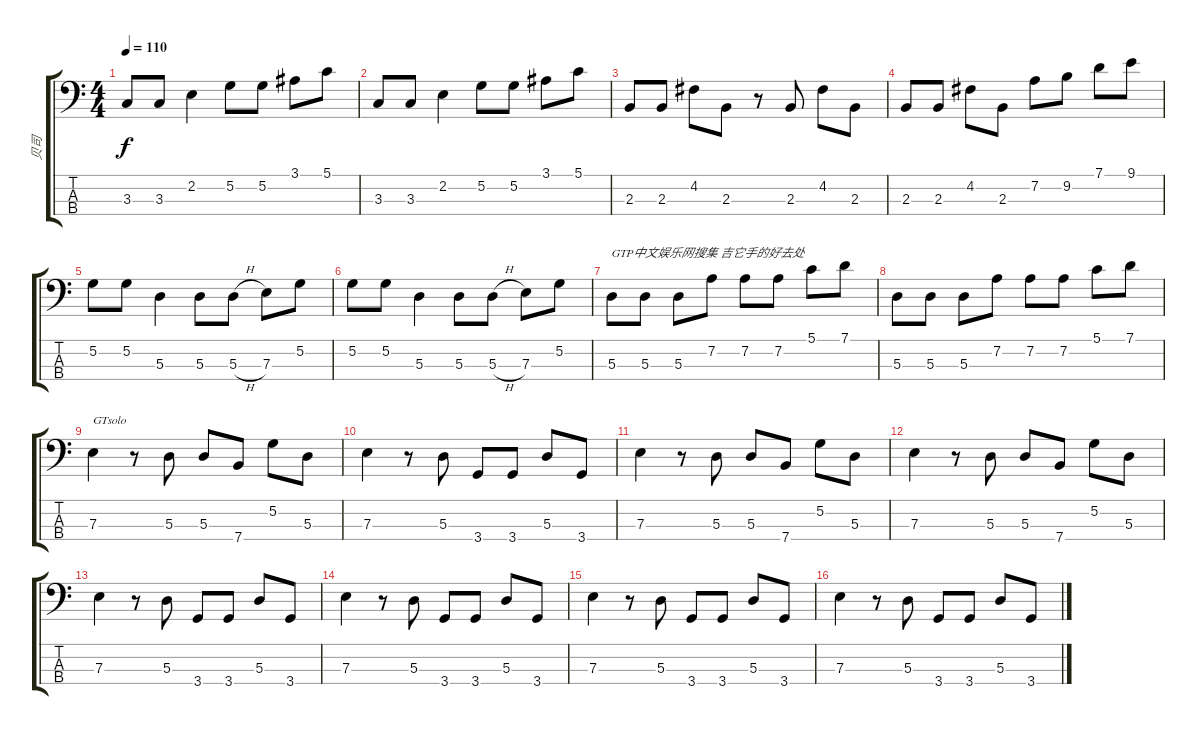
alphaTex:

\track ("贝司" "贝司") {instrument electricbassfinger}
\staff {score tabs}
\tuning (G2 D2 A1 E1) {hide}
\ts (4 4)
\tempo 110
\clef f4
\ks c
3.3.8{dy f} 3.3.8 2.2.4 5.2.8 5.2.8 3.1.8 5.1.8 |
3.3.8 3.3.8 2.2.4 5.2.8 5.2.8 3.1.8 5.1.8 |
2.3.8 2.3.8 4.2.8 2.3.8 r.8 2.3.8 4.2.8 2.3.8 |
2.3.8 2.3.8 4.2.8 2.3.8 7.2.8 9.2.8 7.1.8 9.1.8 |
5.2.8 5.2.8 5.3.4 5.3.8 5.3{h}.8 7.3.8 5.2.8 |
5.2.8 5.2.8 5.3.4 5.3.8 5.3{h}.8 7.3.8 5.2.8 |
5.3.8{txt "GTP中文娱乐网搜集 吉它手的好去处"} 5.3.8 5.3.8 7.2.8 7.2.8 7.2.8 5.1.8 7.1.8 |
5.3.8 5.3.8 5.3.8 7.2.8 7.2.8 7.2.8 5.1.8 7.1.8 |
7.3.4{txt "GTsolo"} r.8 5.3.8 5.3.8 7.4.8 5.2.8 5.3.8 |
7.3.4 r.8 5.3.8 3.4.8 3.4.8 5.3.8 3.4.8 |
7.3.4 r.8 5.3.8 5.3.8 7.4.8 5.2.8 5.3.8 |
7.3.4 r.8 5.3.8 5.3.8 7.4.8 5.2.8 5.3.8 |
7.3.4 r.8 5.3.8 3.4.8 3.4.8 5.3.8 3.4.8 |
7.3.4 r.8 5.3.8 3.4.8 3.4.8 5.3.8 3.4.8 |
7.3.4 r.8 5.3.8 3.4.8 3.4.8 5.3.8 3.4.8 |
7.3.4 r.8 5.3.8 3.4.8 3.4.8 5.3.8 3.4.8
